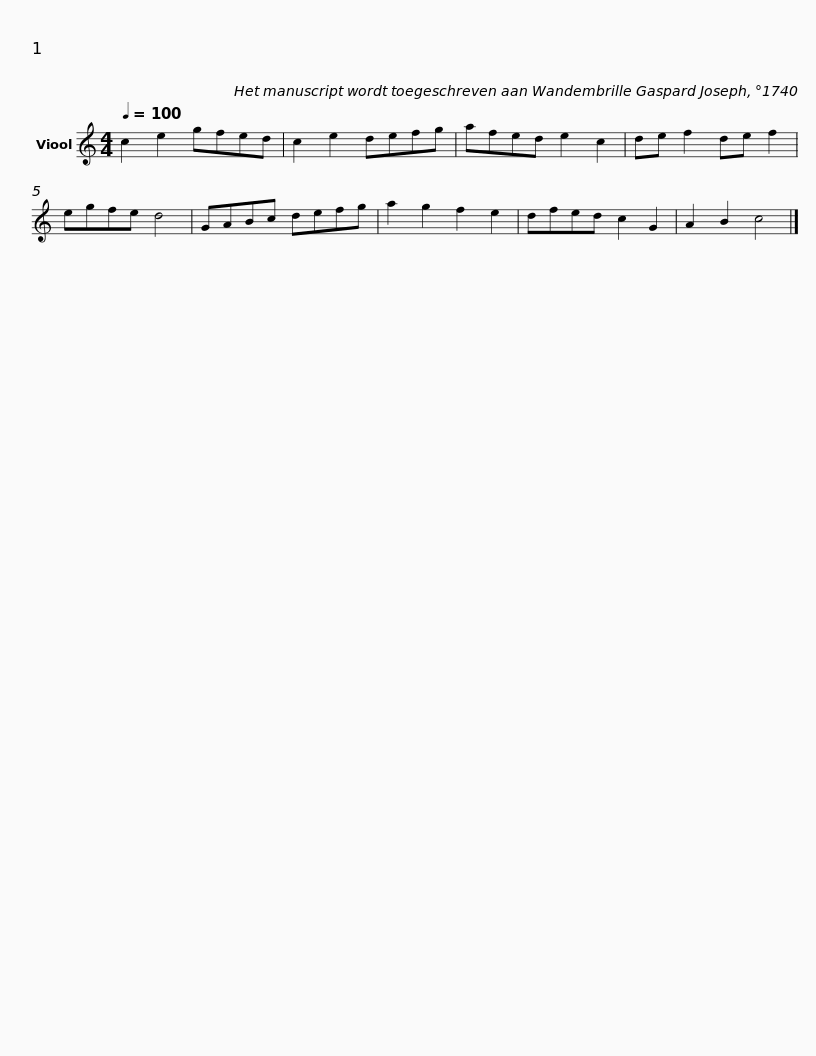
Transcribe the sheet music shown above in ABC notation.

X:1
L:1/8
Q:1/4=100
M:4/4
I:linebreak $
K:C
V:1 treble
V:1
 c2 e2 gfed | c2 e2 defg | afed e2 c2 | de f2 de f2 | egfe d4 |$ %5
 GABc defg | a2 g2 f2 e2 | dfed c2 G2 | A2 B2 c4 |] %9
